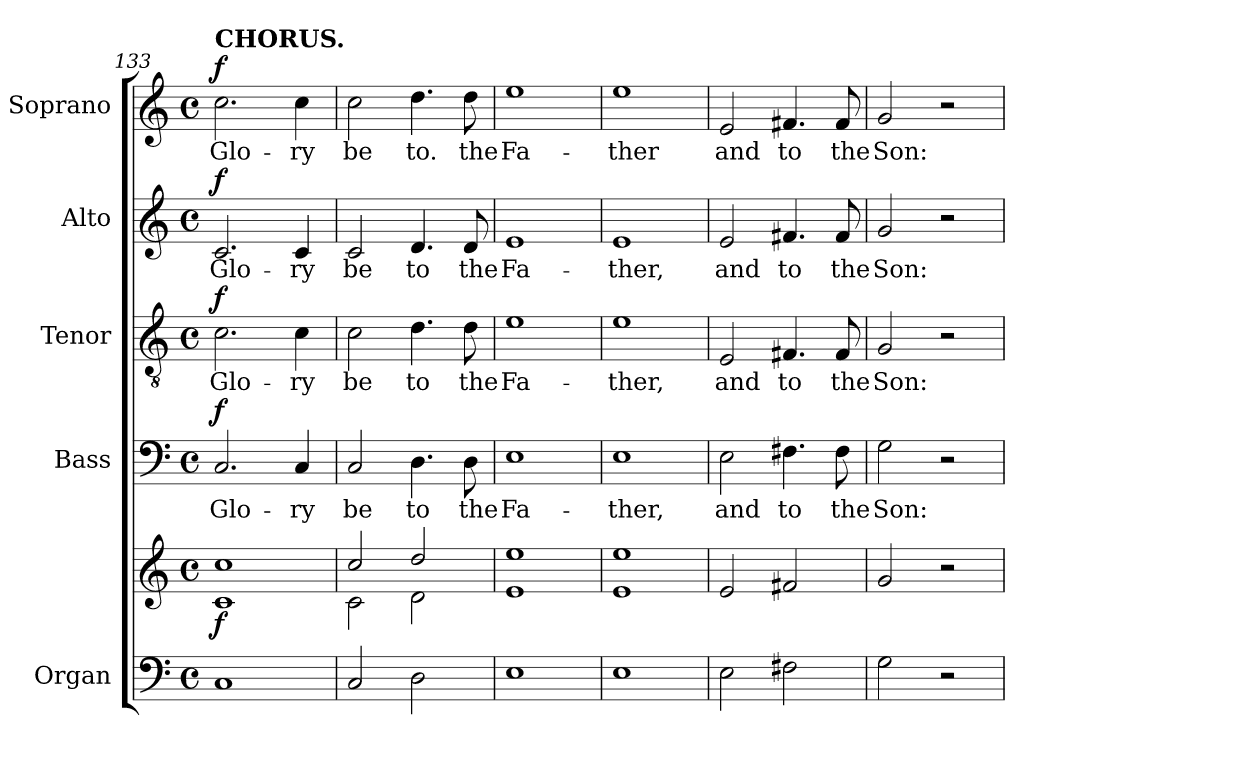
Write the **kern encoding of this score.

**kern	**kern	**dynam	**kern	**text	**dynam	**kern	**text	**dynam	**kern	**text	**dynam	**kern	**text	**dynam
*part5	*part5	*part5	*part4	*part4	*part4	*part3	*part3	*part3	*part2	*part2	*part2	*part1	*part1	*part1
*staff6	*staff5	*staff5/6	*staff4	*staff4	*staff4	*staff3	*staff3	*staff3	*staff2	*staff2	*staff2	*staff1	*staff1	*staff1
*I"Organ	*	*	*I"Bass	*	*	*I"Tenor	*	*	*I"Alto	*	*	*I"Soprano	*	*
*I'Org.	*	*	*I'B.	*	*	*I'T.	*	*	*I'A.	*	*	*I'S.	*	*
*clefF4	*clefG2	*	*clefF4	*	*	*clefGv2	*	*	*clefG2	*	*	*clefG2	*	*
*	*	*	*	*	*	*ITrd7c12	*	*	*	*	*	*	*	*
*k[]	*k[]	*	*k[]	*	*	*k[]	*	*	*k[]	*	*	*k[]	*	*
*C:	*C:	*	*C:	*	*	*C:	*	*	*C:	*	*	*C:	*	*
*M4/4	*M4/4	*	*M4/4	*	*	*M4/4	*	*	*M4/4	*	*	*M4/4	*	*
*met(c)	*met(c)	*	*met(c)	*	*	*met(c)	*	*	*met(c)	*	*	*met(c)	*	*
=133	=133	=133	=133	=133	=133	=133	=133	=133	=133	=133	=133	=133	=133	=133
!	!	!	!	!LO:LY:b:color=#000000	!	!	!	!	!	!	!	!	!	!
!	!	!	!	!	!	!	!LO:LY:b:color=#000000	!	!	!	!	!	!	!
!	!	!	!	!	!	!	!	!	!	!LO:LY:b:color=#000000	!	!	!	!
!	!	!	!	!	!	!	!	!	!	!	!	!LO:TX:a:B:t=CHORUS.	!	!
!	!	!	!	!	!	!	!	!	!	!	!	!	!LO:LY:b:color=#000000	!
1Ci	1ci 1cci	f	2.Ci/	Glo-	f	2.Ci\	Glo-	f	2.ci/	Glo-	f	2.cci\	Glo-	f
!	!	!	!	!LO:LY:b:color=#000000	!	!	!	!	!	!	!	!	!	!
!	!	!	!	!	!	!	!LO:LY:b:color=#000000	!	!	!	!	!	!	!
!	!	!	!	!	!	!	!	!	!	!LO:LY:b:color=#000000	!	!	!	!
!	!	!	!	!	!	!	!	!	!	!	!	!	!LO:LY:b:color=#000000	!
.	.	.	4Ci/	-ry	.	4Ci\	-ry	.	4ci/	-ry	.	4cci\	-ry	.
!!LO:LB:g=z
=134	=134	=134	=134	=134	=134	=134	=134	=134	=134	=134	=134	=134	=134	=134
*	*^	*	*	*	*	*	*	*	*	*	*	*	*	*
!	!	!	!	!	!LO:LY:b:color=#000000	!	!	!	!	!	!	!	!	!	!
!	!	!	!	!	!	!	!	!LO:LY:b:color=#000000	!	!	!	!	!	!	!
!	!	!	!	!	!	!	!	!	!	!	!LO:LY:b:color=#000000	!	!	!	!
!	!	!	!	!	!	!	!	!	!	!	!	!	!	!LO:LY:b:color=#000000	!
2Ci/	2cci/	2ci\	.	2Ci/	be	.	2Ci\	be	.	2ci/	be	.	2cci\	be	.
!	!	!	!	!	!LO:LY:b:color=#000000	!	!	!	!	!	!	!	!	!	!
!	!	!	!	!	!	!	!	!LO:LY:b:color=#000000	!	!	!	!	!	!	!
!	!	!	!	!	!	!	!	!	!	!	!LO:LY:b:color=#000000	!	!	!	!
!	!	!	!	!	!	!	!	!	!	!	!	!	!	!LO:LY:b:color=#000000	!
2Di\	2ddi/	2di\	.	4.Di\	to	.	4.Di\	to	.	4.di/	to	.	4.ddi\	to.	.
!	!	!	!	!	!LO:LY:b:color=#000000	!	!	!	!	!	!	!	!	!	!
!	!	!	!	!	!	!	!	!LO:LY:b:color=#000000	!	!	!	!	!	!	!
!	!	!	!	!	!	!	!	!	!	!	!LO:LY:b:color=#000000	!	!	!	!
!	!	!	!	!	!	!	!	!	!	!	!	!	!	!LO:LY:b:color=#000000	!
.	.	.	.	8Di\	the	.	8Di\	the	.	8di/	the	.	8ddi\	the	.
*	*v	*v	*	*	*	*	*	*	*	*	*	*	*	*	*
=135	=135	=135	=135	=135	=135	=135	=135	=135	=135	=135	=135	=135	=135	=135
!	!	!	!	!LO:LY:b:color=#000000	!	!	!	!	!	!	!	!	!	!
!	!	!	!	!	!	!	!LO:LY:b:color=#000000	!	!	!	!	!	!	!
!	!	!	!	!	!	!	!	!	!	!LO:LY:b:color=#000000	!	!	!	!
!	!	!	!	!	!	!	!	!	!	!	!	!	!LO:LY:b:color=#000000	!
1Ei	1ei 1eei	.	1Ei	Fa-	.	1Ei	Fa-	.	1ei	Fa-	.	1eei	Fa-	.
=136	=136	=136	=136	=136	=136	=136	=136	=136	=136	=136	=136	=136	=136	=136
!	!	!	!	!LO:LY:b:color=#000000	!	!	!	!	!	!	!	!	!	!
!	!	!	!	!	!	!	!LO:LY:b:color=#000000	!	!	!	!	!	!	!
!	!	!	!	!	!	!	!	!	!	!LO:LY:b:color=#000000	!	!	!	!
!	!	!	!	!	!	!	!	!	!	!	!	!	!LO:LY:b:color=#000000	!
1Ei	1ei 1eei	.	1Ei	-ther,	.	1Ei	-ther,	.	1ei	-ther,	.	1eei	-ther	.
=137	=137	=137	=137	=137	=137	=137	=137	=137	=137	=137	=137	=137	=137	=137
!	!	!	!	!LO:LY:b:color=#000000	!	!	!	!	!	!	!	!	!	!
!	!	!	!	!	!	!	!LO:LY:b:color=#000000	!	!	!	!	!	!	!
!	!	!	!	!	!	!	!	!	!	!LO:LY:b:color=#000000	!	!	!	!
!	!	!	!	!	!	!	!	!	!	!	!	!	!LO:LY:b:color=#000000	!
2Ei\	2ei/	.	2Ei\	and	.	2EEi/	and	.	2ei/	and	.	2ei/	and	.
!	!	!	!	!LO:LY:b:color=#000000	!	!	!	!	!	!	!	!	!	!
!	!	!	!	!	!	!	!LO:LY:b:color=#000000	!	!	!	!	!	!	!
!	!	!	!	!	!	!	!	!	!	!LO:LY:b:color=#000000	!	!	!	!
!	!	!	!	!	!	!	!	!	!	!	!	!	!LO:LY:b:color=#000000	!
2F#Xi\	2f#Xi/	.	4.F#Xi\	to	.	4.FF#Xi/	to	.	4.f#Xi/	to	.	4.f#Xi/	to	.
!	!	!	!	!LO:LY:b:color=#000000	!	!	!	!	!	!	!	!	!	!
!	!	!	!	!	!	!	!LO:LY:b:color=#000000	!	!	!	!	!	!	!
!	!	!	!	!	!	!	!	!	!	!LO:LY:b:color=#000000	!	!	!	!
!	!	!	!	!	!	!	!	!	!	!	!	!	!LO:LY:b:color=#000000	!
.	.	.	8F#i\	the	.	8FF#i/	the	.	8f#i/	the	.	8f#i/	the	.
=138	=138	=138	=138	=138	=138	=138	=138	=138	=138	=138	=138	=138	=138	=138
!	!	!	!	!LO:LY:b:color=#000000	!	!	!	!	!	!	!	!	!	!
!	!	!	!	!	!	!	!LO:LY:b:color=#000000	!	!	!	!	!	!	!
!	!	!	!	!	!	!	!	!	!	!LO:LY:b:color=#000000	!	!	!	!
!	!	!	!	!	!	!	!	!	!	!	!	!	!LO:LY:b:color=#000000	!
2Gi\	2gi/	.	2Gi\	Son:	.	2GGi/	Son:	.	2gi/	Son:	.	2gi/	Son:	.
2r	2r	.	2r	.	.	2r	.	.	2r	.	.	2r	.	.
=	=	=	=	=	=	=	=	=	=	=	=	=	=	=
*-	*-	*-	*-	*-	*-	*-	*-	*-	*-	*-	*-	*-	*-	*-
